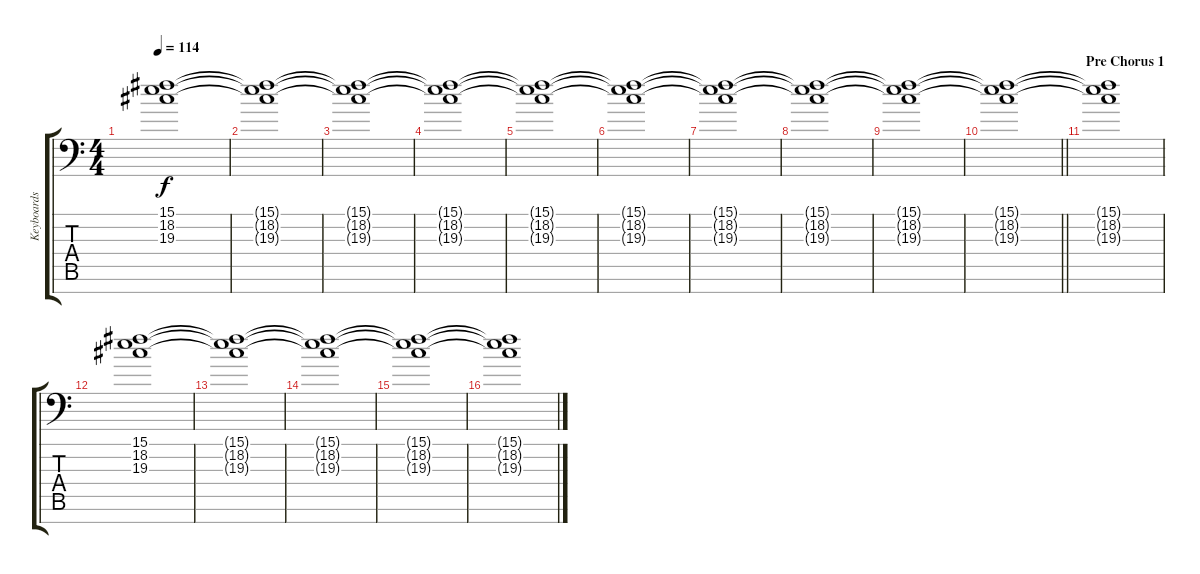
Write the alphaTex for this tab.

\track ("Keyboards" "Keyboards") {instrument pad2warm}
\staff {score tabs}
\tuning (Eb4 Bb3 Gb3 Db3 Ab2 Eb2 Bb1) {hide}
\ts (4 4)
\tempo 114
\clef f4
\ks c
(15.1{t} 18.2{t} 19.3{t}).1{dy f} |
(15.1{t} 18.2{t} 19.3{t}).1 |
(15.1{t} 18.2{t} 19.3{t}).1 |
(15.1{t} 18.2{t} 19.3{t}).1 |
(15.1{t} 18.2{t} 19.3{t}).1 |
(15.1{t} 18.2{t} 19.3{t}).1 |
(15.1{t} 18.2{t} 19.3{t}).1 |
(15.1{t} 18.2{t} 19.3{t}).1 |
(15.1{t} 18.2{t} 19.3{t}).1 |
\barLineRight lightlight
(15.1{t} 18.2{t} 19.3{t}).1 |
\section ("" "Pre Chorus 1")
(15.1{t} 18.2{t} 19.3{t}).1 |
(15.1 18.2 19.3).1 |
(15.1{t} 18.2{t} 19.3{t}).1 |
(15.1{t} 18.2{t} 19.3{t}).1 |
(15.1{t} 18.2{t} 19.3{t}).1 |
(15.1{t} 18.2{t} 19.3{t}).1
